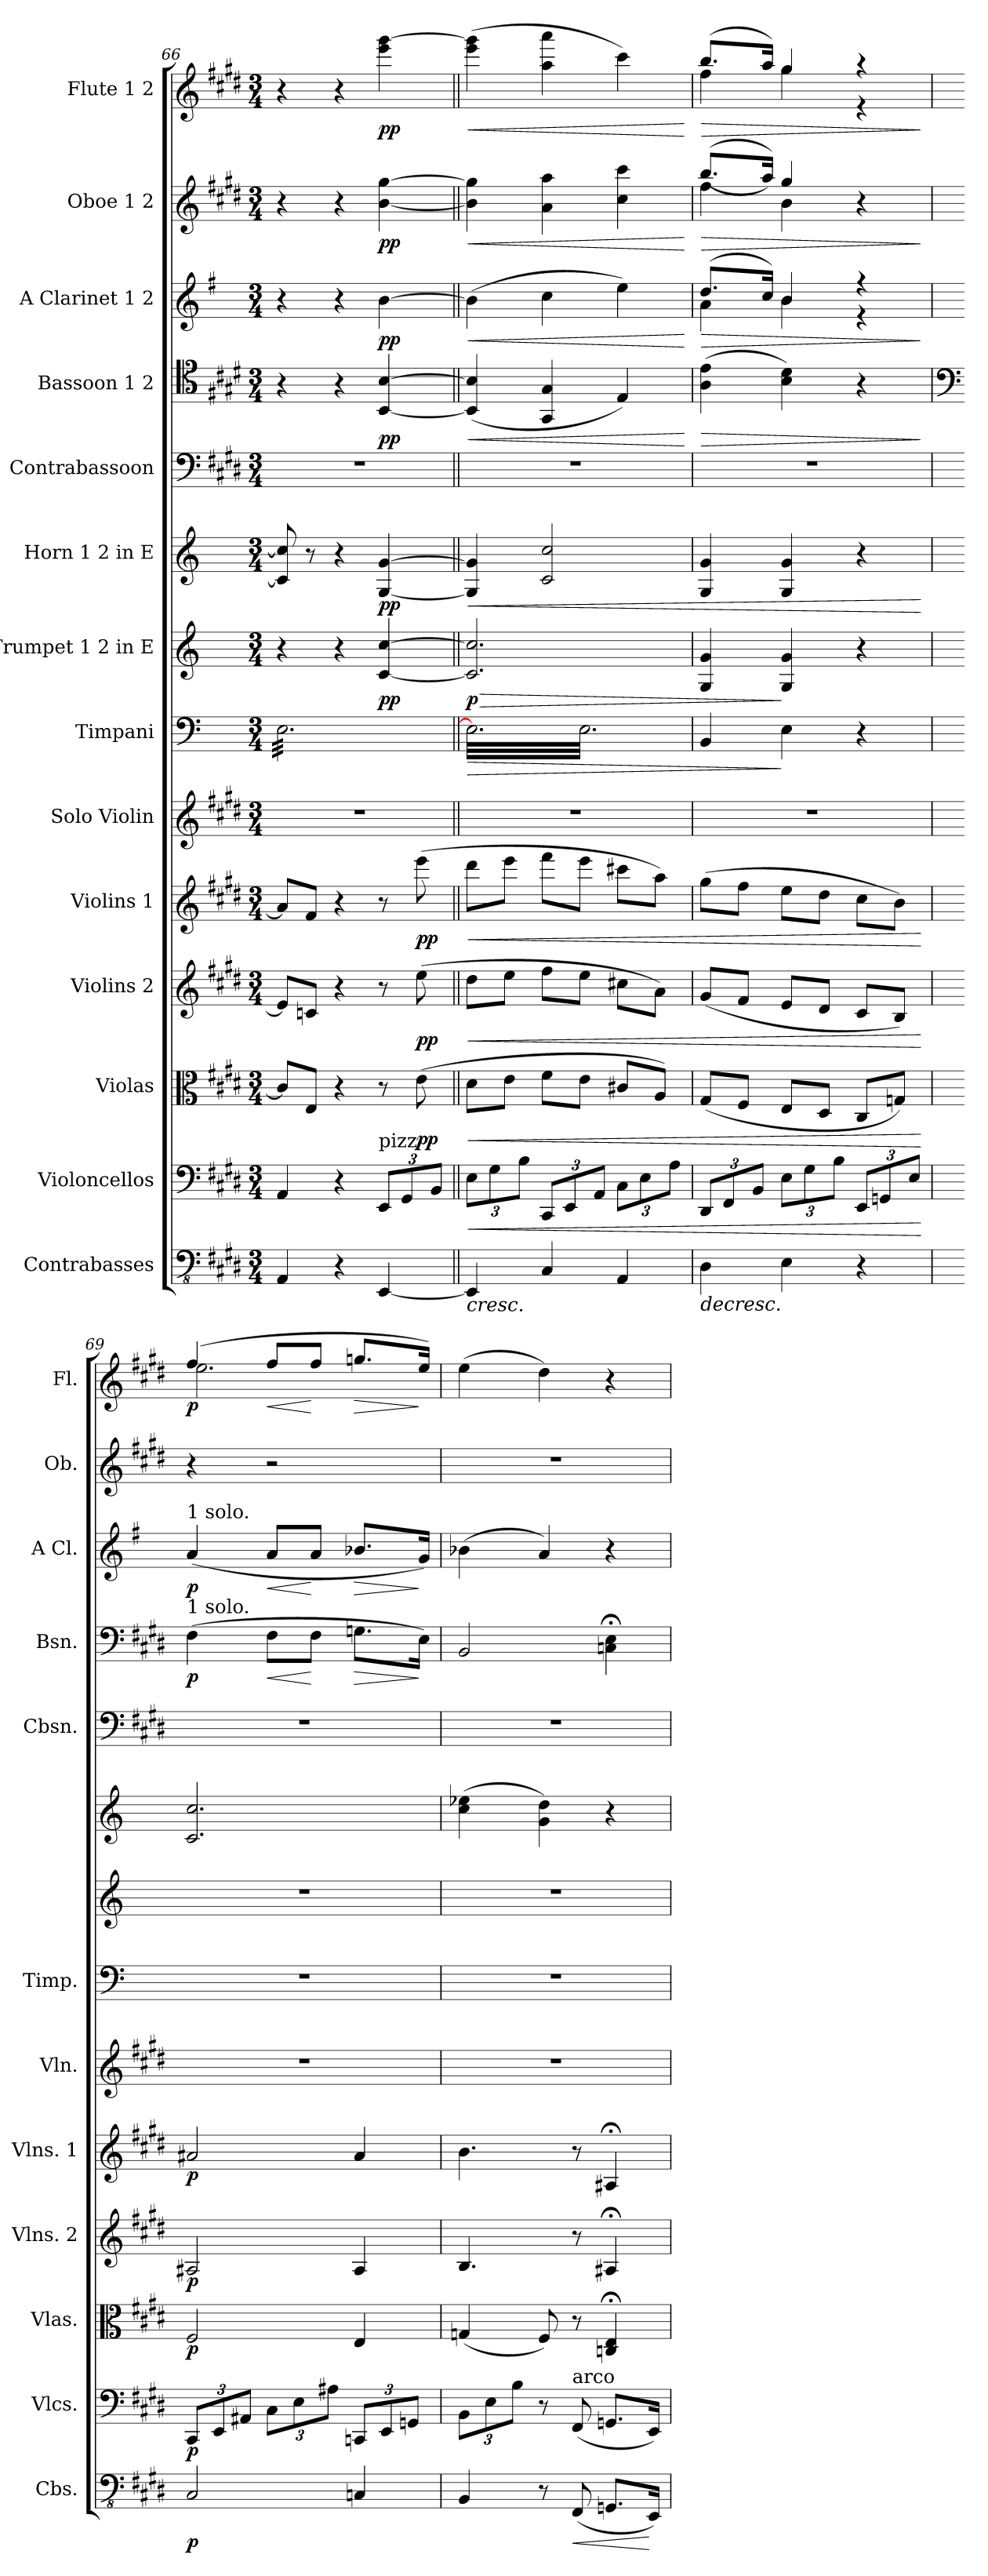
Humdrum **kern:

**kern	**dynam	**kern	**dynam	**kern	**dynam	**kern	**dynam	**kern	**dynam	**kern	**kern	**dynam	**kern	**dynam	**kern	**dynam	**kern	**kern	**dynam	**kern	**dynam	**kern	**dynam	**kern	**dynam
*part14	*part14	*part13	*part13	*part12	*part12	*part11	*part11	*part10	*part10	*part9	*part8	*part8	*part7	*part7	*part6	*part6	*part5	*part4	*part4	*part3	*part3	*part2	*part2	*part1	*part1
*staff14	*staff14	*staff13	*staff13	*staff12	*staff12	*staff11	*staff11	*staff10	*staff10	*staff9	*staff8	*staff8	*staff7	*staff7	*staff6	*staff6	*staff5	*staff4	*staff4	*staff3	*staff3	*staff2	*staff2	*staff1	*staff1
*I"Contrabasses	*	*I"Violoncellos	*	*I"Violas	*	*I"Violins 2	*	*I"Violins 1	*	*I"Solo Violin	*I"Timpani	*	*I"Trumpet 1 2 in E	*	*I"Horn 1 2 in E	*	*I"Contrabassoon	*I"Bassoon 1 2	*	*I"A Clarinet 1 2	*	*I"Oboe 1 2	*	*I"Flute 1 2	*
*I'Cbs.	*	*I'Vlcs.	*	*I'Vlas.	*	*I'Vlns. 2	*	*I'Vlns. 1	*	*I'Vln.	*I'Timp.	*	*	*	*	*	*I'Cbsn.	*I'Bsn.	*	*I'A Cl.	*	*I'Ob.	*	*I'Fl.	*
*clefFv4	*	*clefF4	*	*clefC3	*	*clefG2	*	*clefG2	*	*clefG2	*clefF4	*	*clefG2	*	*clefG2	*	*clefF4	*clefC4	*	*clefG2	*	*clefG2	*	*clefG2	*
*	*	*	*	*	*	*	*	*	*	*	*	*	*ITrd-2c-4	*	*ITrd5c8	*	*ITrd7c12	*	*	*ITrd2c3	*	*	*	*	*
*k[f#c#g#d#]	*	*k[f#c#g#d#]	*	*k[f#c#g#d#]	*	*k[f#c#g#d#]	*	*k[f#c#g#d#]	*	*k[f#c#g#d#]	*k[]	*	*k[f#c#g#d#]	*	*k[f#c#g#d#]	*	*k[f#c#g#d#]	*k[f#c#g#d#]	*	*k[f#c#g#d#]	*	*k[f#c#g#d#]	*	*k[f#c#g#d#]	*
*M3/4	*	*M3/4	*	*M3/4	*	*M3/4	*	*M3/4	*	*M3/4	*M3/4	*	*M3/4	*	*M3/4	*	*M3/4	*M3/4	*	*M3/4	*	*M3/4	*	*M3/4	*
=66	=66	=66	=66	=66	=66	=66	=66	=66	=66	=66	=66	=66	=66	=66	=66	=66	=66	=66	=66	=66	=66	=66	=66	=66	=66
*	*	*	*	*	*	*	*	*	*	*	*tremolo	*	*	*	*	*	*	*	*	*	*	*	*	*	*
4AAA/	.	4AA/	.	8c/L]	.	8e/L]	.	8a/L]	.	2.r	32E\LLL	.	4r	.	8E/] 8e/]	.	2.r	4r	.	4r	.	4r	.	4r	.
.	.	.	.	.	.	.	.	.	.	.	32E\	.	.	.	.	.	.	.	.	.	.	.	.	.	.
.	.	.	.	.	.	.	.	.	.	.	32E\	.	.	.	.	.	.	.	.	.	.	.	.	.	.
.	.	.	.	.	.	.	.	.	.	.	32E\	.	.	.	.	.	.	.	.	.	.	.	.	.	.
.	.	.	.	8E/J	.	8cn/J	.	8f#/J	.	.	32E\	.	.	.	8r	.	.	.	.	.	.	.	.	.	.
.	.	.	.	.	.	.	.	.	.	.	32E\	.	.	.	.	.	.	.	.	.	.	.	.	.	.
.	.	.	.	.	.	.	.	.	.	.	32E\	.	.	.	.	.	.	.	.	.	.	.	.	.	.
.	.	.	.	.	.	.	.	.	.	.	32E\	.	.	.	.	.	.	.	.	.	.	.	.	.	.
4r	.	4r	.	4r	.	4r	.	4r	.	.	32E\	.	4r	.	4r	.	.	4r	.	4r	.	4r	.	4r	.
.	.	.	.	.	.	.	.	.	.	.	32E\	.	.	.	.	.	.	.	.	.	.	.	.	.	.
.	.	.	.	.	.	.	.	.	.	.	32E\	.	.	.	.	.	.	.	.	.	.	.	.	.	.
.	.	.	.	.	.	.	.	.	.	.	32E\	.	.	.	.	.	.	.	.	.	.	.	.	.	.
.	.	.	.	.	.	.	.	.	.	.	32E\	.	.	.	.	.	.	.	.	.	.	.	.	.	.
.	.	.	.	.	.	.	.	.	.	.	32E\	.	.	.	.	.	.	.	.	.	.	.	.	.	.
.	.	.	.	.	.	.	.	.	.	.	32E\	.	.	.	.	.	.	.	.	.	.	.	.	.	.
.	.	.	.	.	.	.	.	.	.	.	32E\	.	.	.	.	.	.	.	.	.	.	.	.	.	.
*	*	*Xbrackettup	*	*	*	*	*	*	*	*	*	*	*	*	*	*	*	*	*	*	*	*	*	*	*
!	!	!LO:TX:a:t=pizz	!	!	!	!	!	!	!	!	!	!	!	!	!	!	!	!	!	!	!	!	!	!	!
!	!	!	!	!	!	!	!	!	!	!	!	!	!	!LO:DY:b	!	!LO:DY:b	!	!	!LO:DY:b	!	!LO:DY:b	!	!LO:DY:b	!	!LO:DY:b
[4EEE/	.	12EE/L	.	8r	.	8r	.	8r	.	.	32E\	.	[4e/ [4ee/	pp	[4BB/ [4B/	pp	.	[4BB/ [4B/	pp	[4g#\	pp	[4b\ [4gg#\	pp	4eee\ [4ggg#\	pp
.	.	.	.	.	.	.	.	.	.	.	32E\	.	.	.	.	.	.	.	.	.	.	.	.	.	.
.	.	.	.	.	.	.	.	.	.	.	32E\	.	.	.	.	.	.	.	.	.	.	.	.	.	.
.	.	12GG#/	.	.	.	.	.	.	.	.	.	.	.	.	.	.	.	.	.	.	.	.	.	.	.
.	.	.	.	.	.	.	.	.	.	.	32E\	.	.	.	.	.	.	.	.	.	.	.	.	.	.
!	!	!	!	!	!LO:DY:b	!	!LO:DY:b	!	!LO:DY:b	!	!	!	!	!	!	!	!	!	!	!	!	!	!	!	!
.	.	.	.	(>8e\	pp	(>8ee\	pp	(>8eee\	pp	.	32E\	.	.	.	.	.	.	.	.	.	.	.	.	.	.
.	.	.	.	.	.	.	.	.	.	.	32E\	.	.	.	.	.	.	.	.	.	.	.	.	.	.
.	.	12BB/J	.	.	.	.	.	.	.	.	.	.	.	.	.	.	.	.	.	.	.	.	.	.	.
.	.	.	.	.	.	.	.	.	.	.	32E\	.	.	.	.	.	.	.	.	.	.	.	.	.	.
.	.	.	.	.	.	.	.	.	.	.	32E\JJJ	.	.	.	.	.	.	.	.	.	.	.	.	.	.
=67||	=67||	=67||	=67||	=67||	=67||	=67||	=67||	=67||	=67||	=67||	=67||	=67||	=67||	=67||	=67||	=67||	=67||	=67||	=67||	=67||	=67||	=67||	=67||	=67||	=67||
!	!LO:HP:b	!	!LO:HP:b	!	!LO:HP:b	!	!LO:HP:b	!	!LO:HP:b	!	!	!LO:HP:b	!	!LO:HP:b	!	!LO:HP:b	!	!	!LO:HP:b	!	!LO:HP:b	!	!LO:HP:b	!	!LO:HP:b
!	!	!	!	!	!	!	!	!	!	!	!	!	!	!LO:DY:n=1:b	!	!	!	!	!	!	!	!	!	!	!
4EEE/]	<	12E\L	<	8d#\L	<	8dd#\L	<	8ddd#\L	<	2.r	32E\]LLL	>	2.e/] 2.ee/]	> p	4BB/] 4B/]	<	2.r	(<4BB/] 4B/]	<	(>4g#\]	<	4b\] 4gg#\]	<	(>4eee\ 4ggg#\]	<
.	.	.	.	.	.	.	.	.	.	.	32E\	.	.	.	.	.	.	.	.	.	.	.	.	.	.
.	.	.	.	.	.	.	.	.	.	.	32E\	.	.	.	.	.	.	.	.	.	.	.	.	.	.
.	.	12G#\	.	.	.	.	.	.	.	.	.	.	.	.	.	.	.	.	.	.	.	.	.	.	.
.	.	.	.	.	.	.	.	.	.	.	32E\	.	.	.	.	.	.	.	.	.	.	.	.	.	.
.	.	.	.	8e\J	.	8ee\J	.	8eee\J	.	.	32E\	.	.	.	.	.	.	.	.	.	.	.	.	.	.
.	.	.	.	.	.	.	.	.	.	.	32E\	.	.	.	.	.	.	.	.	.	.	.	.	.	.
.	.	12B\J	.	.	.	.	.	.	.	.	.	.	.	.	.	.	.	.	.	.	.	.	.	.	.
.	.	.	.	.	.	.	.	.	.	.	32E\	.	.	.	.	.	.	.	.	.	.	.	.	.	.
.	.	.	.	.	.	.	.	.	.	.	32E\	.	.	.	.	.	.	.	.	.	.	.	.	.	.
4CC#/	.	12CC#/L	.	8f#\L	.	8ff#\L	.	8fff#\L	.	.	32E\	.	.	.	2E/ 2e/	.	.	4GG#/ 4G#/	.	4a\	.	4a\ 4aa\	.	4aa\ 4aaa\	.
.	.	.	.	.	.	.	.	.	.	.	32E\	.	.	.	.	.	.	.	.	.	.	.	.	.	.
.	.	.	.	.	.	.	.	.	.	.	32E\	.	.	.	.	.	.	.	.	.	.	.	.	.	.
.	.	12EE/	.	.	.	.	.	.	.	.	.	.	.	.	.	.	.	.	.	.	.	.	.	.	.
.	.	.	.	.	.	.	.	.	.	.	32E\	.	.	.	.	.	.	.	.	.	.	.	.	.	.
.	.	.	.	8e\J	.	8ee\J	.	8eee\J	.	.	32E\	.	.	.	.	.	.	.	.	.	.	.	.	.	.
.	.	.	.	.	.	.	.	.	.	.	32E\	.	.	.	.	.	.	.	.	.	.	.	.	.	.
.	.	12AA/J	.	.	.	.	.	.	.	.	.	.	.	.	.	.	.	.	.	.	.	.	.	.	.
.	.	.	.	.	.	.	.	.	.	.	32E\	.	.	.	.	.	.	.	.	.	.	.	.	.	.
.	.	.	.	.	.	.	.	.	.	.	32E\	.	.	.	.	.	.	.	.	.	.	.	.	.	.
4AAA/	.	12C#\L	.	8c#X/L	.	8cc#X\L	.	8ccc#X\L	.	.	32E\	.	.	.	.	.	.	4E/)	.	4cc#\)	.	4cc#\ 4ccc#\	.	4ccc#\)	.
.	.	.	.	.	.	.	.	.	.	.	32E\	.	.	.	.	.	.	.	.	.	.	.	.	.	.
.	.	.	.	.	.	.	.	.	.	.	32E\	.	.	.	.	.	.	.	.	.	.	.	.	.	.
.	.	12E\	.	.	.	.	.	.	.	.	.	.	.	.	.	.	.	.	.	.	.	.	.	.	.
.	.	.	.	.	.	.	.	.	.	.	32E\	.	.	.	.	.	.	.	.	.	.	.	.	.	.
.	.	.	.	8A/J)	.	8a\J)	.	8aa\J)	.	.	32E\	.	.	.	.	.	.	.	.	.	.	.	.	.	.
.	.	.	.	.	.	.	.	.	.	.	32E\	.	.	.	.	.	.	.	.	.	.	.	.	.	.
.	.	12A\J	.	.	.	.	.	.	.	.	.	.	.	.	.	.	.	.	.	.	.	.	.	.	.
.	.	.	.	.	.	.	.	.	.	.	32E\	.	.	.	.	.	.	.	.	.	.	.	.	.	.
.	.	.	.	.	.	.	.	.	.	.	32E\JJJ	.	.	.	.	.	.	.	.	.	.	.	.	.	.
*	*	*	*	*	*	*	*	*	*	*	*Xtremolo	*	*	*	*	*	*	*	*	*	*	*	*	*	*
.	.	.	.	.	.	.	.	.	.	.	.	.	.	.	.	.	.	.	[	.	[	.	[	.	[
!!LO:PB:g=z
=68	=68	=68	=68	=68	=68	=68	=68	=68	=68	=68	=68	=68	=68	=68	=68	=68	=68	=68	=68	=68	=68	=68	=68	=68	=68
!	!LO:HP:b	!	!	!	!	!	!	!	!	!	!	!	!	!	!	!	!	!	!LO:HP:b	!	!LO:HP:b	!	!LO:HP:b	!	!LO:HP:b
*	*	*	*	*	*	*	*	*	*	*	*	*	*	*	*	*	*	*	*	*^	*	*^	*	*^	*
4DD#\	>	12DD#/L	.	(<8G#/L	.	(<8g#/L	.	(>8gg#\L	.	2.r	4BB/	.	4B/ 4b/	.	4BB/ 4B/	.	2.r	(>4A\ 4e\	>	(>8.b/L	4f#\	>	(>(>8.bb/L	4ff#\	>	(>8.bb/L	4ff#\	>
.	.	12FF#/	.	.	.	.	.	.	.	.	.	.	.	.	.	.	.	.	.	.	.	.	.	.	.	.	.	.
.	.	.	.	8F#/J	.	8f#/J	.	8ff#\J	.	.	.	.	.	.	.	.	.	.	.	.	.	.	.	.	.	.	.	.
.	.	12BB/J	.	.	.	.	.	.	.	.	.	.	.	.	.	.	.	.	.	.	.	.	.	.	.	.	.	.
.	.	.	.	.	.	.	.	.	.	.	.	.	.	.	.	.	.	.	.	16a/Jk)	.	.	16aa/Jk))	.	.	16aa/Jk)	.	.
4EE\	.	12E\L	.	8E/L	.	8e/L	.	8ee\L	.	.	4E\	]	4B/ 4b/	]	4BB/ 4B/	.	.	4B\ 4d#\)	.	4g#/	4g#\	.	4gg#/	4b\	.	4gg#/	4gg#\	.
.	.	12G#\	.	.	.	.	.	.	.	.	.	.	.	.	.	.	.	.	.	.	.	.	.	.	.	.	.	.
.	.	.	.	8D#/J	.	8d#/J	.	8dd#\J	.	.	.	.	.	.	.	.	.	.	.	.	.	.	.	.	.	.	.	.
.	.	12B\J	.	.	.	.	.	.	.	.	.	.	.	.	.	.	.	.	.	.	.	.	.	.	.	.	.	.
4r	.	12EE/L	.	8C#/L	.	8c#/L	.	8cc#\L	.	.	4r	.	4r	.	4r	.	.	4r	.	4r	4r	.	4r	4ryy	.	4r	4r	.
.	.	12GGn/	.	.	.	.	.	.	.	.	.	.	.	.	.	.	.	.	.	.	.	.	.	.	.	.	.	.
.	.	.	.	8Gn/J)	.	8B/J)	.	8b\J)	.	.	.	.	.	.	.	.	.	.	.	.	.	.	.	.	.	.	.	.
.	.	12E/J	.	.	.	.	.	.	.	.	.	.	.	.	.	.	.	.	.	.	.	.	.	.	.	.	.	.
*	*	*	*	*	*	*	*	*	*	*	*	*	*	*	*	*	*	*	*	*v	*v	*	*	*	*	*v	*v	*
*	*	*	*	*	*	*	*	*	*	*	*	*	*	*	*	*	*	*	*	*	*	*v	*v	*	*	*
.	[	.	[	.	[	.	[	.	[	.	.	.	.	.	.	[	.	.	]	.	]	.	]	.	]
=69	=69	=69	=69	=69	=69	=69	=69	=69	=69	=69	=69	=69	=69	=69	=69	=69	=69	=69	=69	=69	=69	=69	=69	=69	=69
*	*	*	*	*	*	*	*	*	*	*	*	*	*	*	*	*	*	*clefF4	*	*	*	*	*	*	*
*	*	*	*	*	*	*	*	*	*	*	*	*	*	*	*	*	*	*	*	*	*	*	*	*^	*
!	!	!	!	!	!	!	!	!	!	!	!	!	!	!	!	!	!	!	!	!LO:TX:a:t=1 solo.	!	!	!	!	!	!
!	!	!	!	!	!	!	!	!	!	!	!	!	!	!	!	!	!	!LO:TX:a:t=1 solo.	!	!	!	!	!	!	!	!
!	!LO:DY:b	!	!LO:DY:b	!	!LO:DY:b	!	!LO:DY:b	!	!LO:DY:b	!	!	!	!	!	!	!	!	!	!LO:DY:b	!	!LO:DY:b	!	!	!	!	!LO:DY:b
2CC#/	p	12CC#/L	p	2F#/	p	2A#X/	p	2a#X/	p	2.r	2.r	.	2.r	.	2.E/ 2.e/	.	2.r	(>4F#\	p	(<4f#/	p	4r	.	(>4ff#/	2.ee\	p
.	.	12EE/	.	.	.	.	.	.	.	.	.	.	.	.	.	.	.	.	.	.	.	.	.	.	.	.
.	.	12AA#X/J	.	.	.	.	.	.	.	.	.	.	.	.	.	.	.	.	.	.	.	.	.	.	.	.
!	!	!	!	!	!	!	!	!	!	!	!	!	!	!	!	!	!	!	!LO:HP:b	!	!LO:HP:b	!	!	!	!	!LO:HP:b
.	.	12C#\L	.	.	.	.	.	.	.	.	.	.	.	.	.	.	.	8F#\L	<	8f#/L	<	2r	.	8ff#/L	.	<
.	.	12E\	.	.	.	.	.	.	.	.	.	.	.	.	.	.	.	.	.	.	.	.	.	.	.	.
.	.	.	.	.	.	.	.	.	.	.	.	.	.	.	.	.	.	8F#\J	[	8f#/J	[	.	.	8ff#/J	.	[
.	.	12A#X\J	.	.	.	.	.	.	.	.	.	.	.	.	.	.	.	.	.	.	.	.	.	.	.	.
!	!	!	!	!	!	!	!	!	!	!	!	!	!	!	!	!	!	!	!LO:HP:b	!	!LO:HP:b	!	!	!	!	!LO:HP:b
4CCn/	.	12CCn/L	.	4E/	.	4A#/	.	4a#/	.	.	.	.	.	.	.	.	.	8.Gn\L	>	8.gn/L	>	.	.	8.ggn/L	.	>
.	.	12EE/	.	.	.	.	.	.	.	.	.	.	.	.	.	.	.	.	.	.	.	.	.	.	.	.
.	.	12GGn/J	.	.	.	.	.	.	.	.	.	.	.	.	.	.	.	.	.	.	.	.	.	.	.	.
.	.	.	.	.	.	.	.	.	.	.	.	.	.	.	.	.	.	16E\Jk)	]	16e/Jk)	]	.	.	16ee/Jk)	.	]
*	*	*	*	*	*	*	*	*	*	*	*	*	*	*	*	*	*	*	*	*	*	*	*	*v	*v	*
=70	=70	=70	=70	=70	=70	=70	=70	=70	=70	=70	=70	=70	=70	=70	=70	=70	=70	=70	=70	=70	=70	=70	=70	=70	=70
4BBB/	.	12BB\L	.	(<4Gn/	.	4.B/	.	4.b\	.	2.r	2.r	.	2.r	.	(>4e\ 4gn\	.	2.r	2BB/	.	(>4gn\	.	2.r	.	(>4ee\	.
.	.	12E\	.	.	.	.	.	.	.	.	.	.	.	.	.	.	.	.	.	.	.	.	.	.	.
.	.	12B\J	.	.	.	.	.	.	.	.	.	.	.	.	.	.	.	.	.	.	.	.	.	.	.
8r	.	8r	.	8F#/)	.	.	.	.	.	.	.	.	.	.	4B\ 4f#\)	.	.	.	.	4f#/)	.	.	.	4dd#\)	.
!	!	!LO:TX:a:t=arco	!	!	!	!	!	!	!	!	!	!	!	!	!	!	!	!	!	!	!	!	!	!	!
!	!LO:HP:b	!	!	!	!	!	!	!	!	!	!	!	!	!	!	!	!	!	!	!	!	!	!	!	!
(<8FFF#/	<	(<8FF#/	.	8r	.	8r	.	8r	.	.	.	.	.	.	.	.	.	.	.	.	.	.	.	.	.
8.GGGn/L	]	8.GGn/L	.	4Cn/;< 4E/;<	.	4A#X;</	.	4A#X;</	.	.	.	.	.	.	4r	.	.	4Cn\;< 4E\;<	.	4r	.	.	.	4r	.
16EEE/Jk)	[	16EE/Jk)	.	.	.	.	.	.	.	.	.	.	.	.	.	.	.	.	.	.	.	.	.	.	.
=	=	=	=	=	=	=	=	=	=	=	=	=	=	=	=	=	=	=	=	=	=	=	=	=	=
*-	*-	*-	*-	*-	*-	*-	*-	*-	*-	*-	*-	*-	*-	*-	*-	*-	*-	*-	*-	*-	*-	*-	*-	*-	*-
